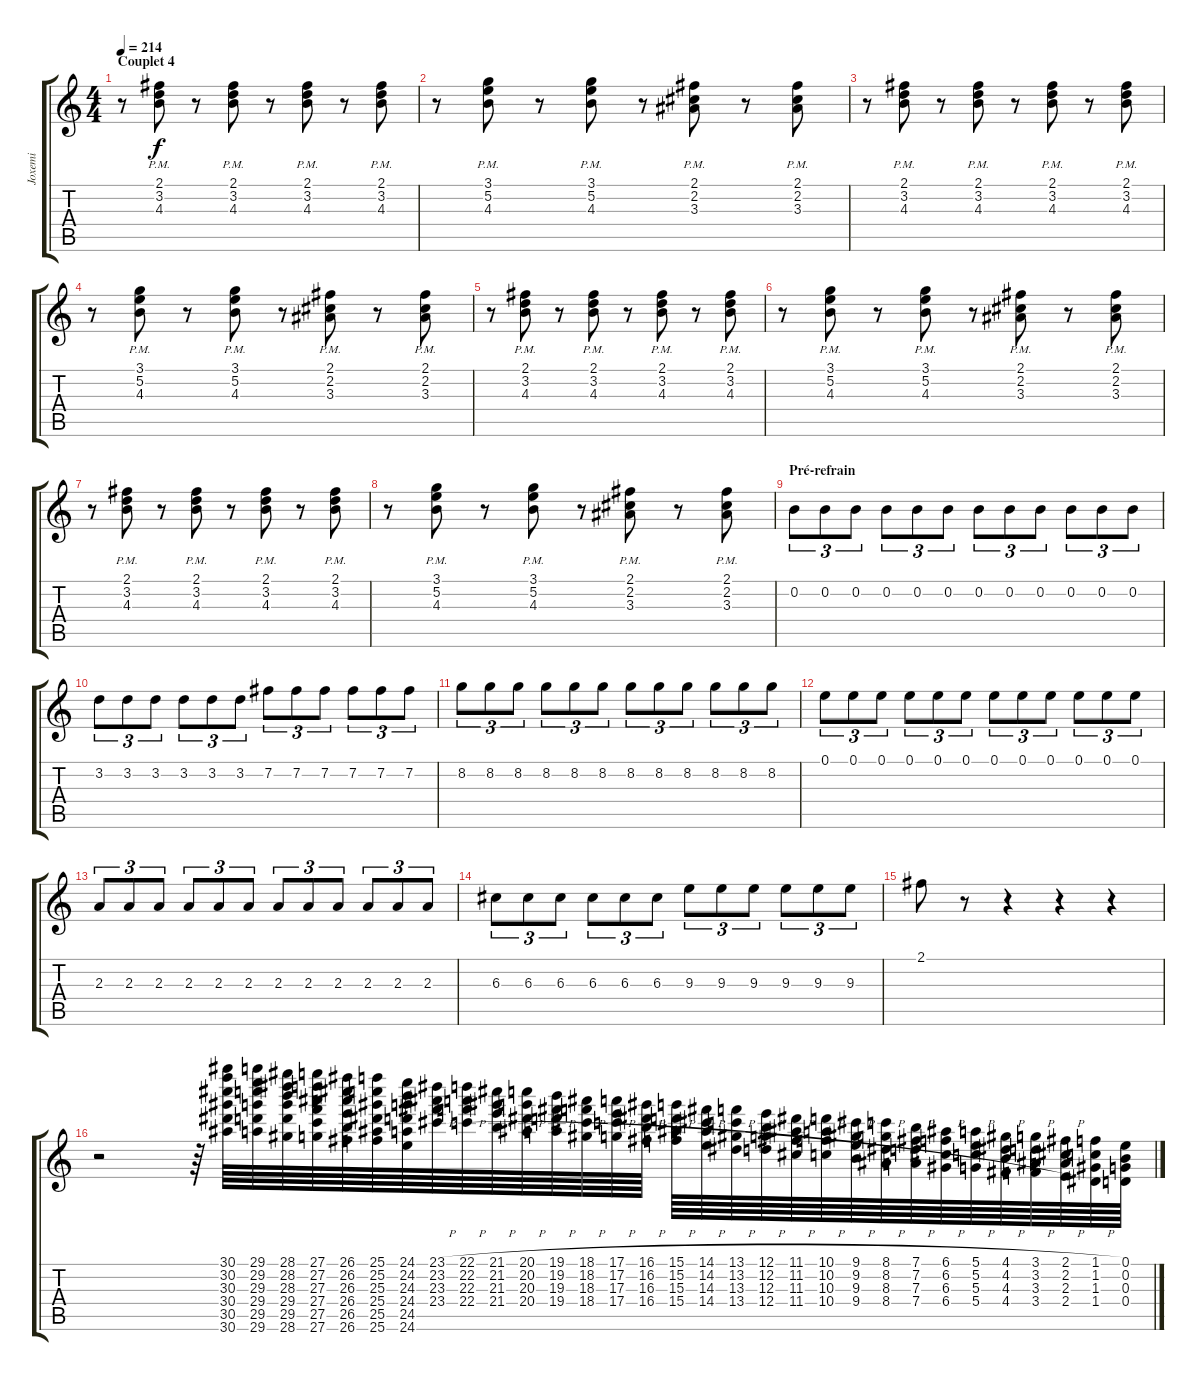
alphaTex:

\track ("Joxemi" "Joxemi") {instrument overdrivenguitar}
\staff {score tabs}
\tuning (E4 B3 G3 D3 A2 E2) {hide}
\ts (4 4)
\section ("" "Couplet 4")
\tempo 214
\clef g2
\ks c
r.8{dy f} (2.1{pm} 3.2{pm} 4.3{pm}).8 r.8 (2.1{pm} 3.2{pm} 4.3{pm}).8 r.8 (2.1{pm} 3.2{pm} 4.3{pm}).8 r.8 (2.1{pm} 3.2{pm} 4.3{pm}).8 |
r.8 (3.1{pm} 5.2{pm} 4.3{pm}).8 r.8 (3.1{pm} 5.2{pm} 4.3{pm}).8 r.8 (2.1{pm} 2.2{pm} 3.3{pm}).8 r.8 (2.1{pm} 2.2{pm} 3.3{pm}).8 |
r.8 (2.1{pm} 3.2{pm} 4.3{pm}).8 r.8 (2.1{pm} 3.2{pm} 4.3{pm}).8 r.8 (2.1{pm} 3.2{pm} 4.3{pm}).8 r.8 (2.1{pm} 3.2{pm} 4.3{pm}).8 |
r.8 (3.1{pm} 5.2{pm} 4.3{pm}).8 r.8 (3.1{pm} 5.2{pm} 4.3{pm}).8 r.8 (2.1{pm} 2.2{pm} 3.3{pm}).8 r.8 (2.1{pm} 2.2{pm} 3.3{pm}).8 |
r.8 (2.1{pm} 3.2{pm} 4.3{pm}).8 r.8 (2.1{pm} 3.2{pm} 4.3{pm}).8 r.8 (2.1{pm} 3.2{pm} 4.3{pm}).8 r.8 (2.1{pm} 3.2{pm} 4.3{pm}).8 |
r.8 (3.1{pm} 5.2{pm} 4.3{pm}).8 r.8 (3.1{pm} 5.2{pm} 4.3{pm}).8 r.8 (2.1{pm} 2.2{pm} 3.3{pm}).8 r.8 (2.1{pm} 2.2{pm} 3.3{pm}).8 |
r.8 (2.1{pm} 3.2{pm} 4.3{pm}).8 r.8 (2.1{pm} 3.2{pm} 4.3{pm}).8 r.8 (2.1{pm} 3.2{pm} 4.3{pm}).8 r.8 (2.1{pm} 3.2{pm} 4.3{pm}).8 |
r.8 (3.1{pm} 5.2{pm} 4.3{pm}).8 r.8 (3.1{pm} 5.2{pm} 4.3{pm}).8 r.8 (2.1{pm} 2.2{pm} 3.3{pm}).8 r.8 (2.1{pm} 2.2{pm} 3.3{pm}).8 |
\section ("" "Pré-refrain")
0.2.8{tu (3 2)} 0.2.8{tu (3 2)} 0.2.8{tu (3 2)} 0.2.8{tu (3 2)} 0.2.8{tu (3 2)} 0.2.8{tu (3 2)} 0.2.8{tu (3 2)} 0.2.8{tu (3 2)} 0.2.8{tu (3 2)} 0.2.8{tu (3 2)} 0.2.8{tu (3 2)} 0.2.8{tu (3 2)} |
3.2.8{tu (3 2)} 3.2.8{tu (3 2)} 3.2.8{tu (3 2)} 3.2.8{tu (3 2)} 3.2.8{tu (3 2)} 3.2.8{tu (3 2)} 7.2.8{tu (3 2)} 7.2.8{tu (3 2)} 7.2.8{tu (3 2)} 7.2.8{tu (3 2)} 7.2.8{tu (3 2)} 7.2.8{tu (3 2)} |
8.2.8{tu (3 2)} 8.2.8{tu (3 2)} 8.2.8{tu (3 2)} 8.2.8{tu (3 2)} 8.2.8{tu (3 2)} 8.2.8{tu (3 2)} 8.2.8{tu (3 2)} 8.2.8{tu (3 2)} 8.2.8{tu (3 2)} 8.2.8{tu (3 2)} 8.2.8{tu (3 2)} 8.2.8{tu (3 2)} |
0.1.8{tu (3 2)} 0.1.8{tu (3 2)} 0.1.8{tu (3 2)} 0.1.8{tu (3 2)} 0.1.8{tu (3 2)} 0.1.8{tu (3 2)} 0.1.8{tu (3 2)} 0.1.8{tu (3 2)} 0.1.8{tu (3 2)} 0.1.8{tu (3 2)} 0.1.8{tu (3 2)} 0.1.8{tu (3 2)} |
2.3.8{tu (3 2)} 2.3.8{tu (3 2)} 2.3.8{tu (3 2)} 2.3.8{tu (3 2)} 2.3.8{tu (3 2)} 2.3.8{tu (3 2)} 2.3.8{tu (3 2)} 2.3.8{tu (3 2)} 2.3.8{tu (3 2)} 2.3.8{tu (3 2)} 2.3.8{tu (3 2)} 2.3.8{tu (3 2)} |
6.3.8{tu (3 2)} 6.3.8{tu (3 2)} 6.3.8{tu (3 2)} 6.3.8{tu (3 2)} 6.3.8{tu (3 2)} 6.3.8{tu (3 2)} 9.3.8{tu (3 2)} 9.3.8{tu (3 2)} 9.3.8{tu (3 2)} 9.3.8{tu (3 2)} 9.3.8{tu (3 2)} 9.3.8{tu (3 2)} |
2.1.8 r.8 r.4 r.4 r.4 |
r.2 r.64 (30.1 30.2 30.3 30.4 30.5 30.6).64 (29.1 29.2 29.3 29.4 29.5 29.6).64 (28.1 28.2 28.3 29.4 29.5 28.6).64 (27.1 27.2 27.3 27.4 27.5 27.6).64 (26.1 26.2 26.3 26.4 26.5 26.6).64 (25.1 25.2 25.3 25.4 25.5 25.6).64 (24.1 24.2 24.3 24.4 24.5 24.6).64 (23.1{h} 23.2{h} 23.3{h} 23.4{h}).64 (22.1{h} 22.2{h} 22.3{h} 22.4{h}).64 (21.1{h} 21.2{h} 21.3{h} 21.4{h}).64 (20.1{h} 20.2{h} 20.3{h} 20.4{h}).64 (19.1{h} 19.2{h} 19.3{h} 19.4{h}).64 (18.1{h} 18.2{h} 18.3{h} 18.4{h}).64 (17.1{h} 17.2{h} 17.3{h} 17.4{h}).64 (16.1{h} 16.2{h} 16.3{h} 16.4{h}).64 (15.1{h} 15.2{h} 15.3{h} 15.4{h}).64 (14.1{h} 14.2{h} 14.3{h} 14.4{h}).64 (13.1{h} 13.2{h} 13.3{h} 13.4{h}).64 (12.1{h} 12.2{h} 12.3{h} 12.4{h}).64 (11.1{h} 11.2{h} 11.3{h} 11.4{h}).64 (10.1{h} 10.2{h} 10.3{h} 10.4{h}).64 (9.1{h} 9.2{h} 9.3{h} 9.4{h}).64 (8.1{h} 8.2{h} 8.3{h} 8.4{h}).64 (7.1{h} 7.2{h} 7.3{h} 7.4{h}).64 (6.1{h} 6.2{h} 6.3{h} 6.4{h}).64 (5.1{h} 5.2{h} 5.3{h} 5.4{h}).64 (4.1{h} 4.2{h} 4.3{h} 4.4{h}).64 (3.1{h} 3.2{h} 3.3{h} 3.4{h}).64 (2.1{h} 2.2{h} 2.3{h} 2.4{h}).64 (1.1{h} 1.2{h} 1.3{h} 1.4{h}).64 (0.1 0.2 0.3 0.4).64
